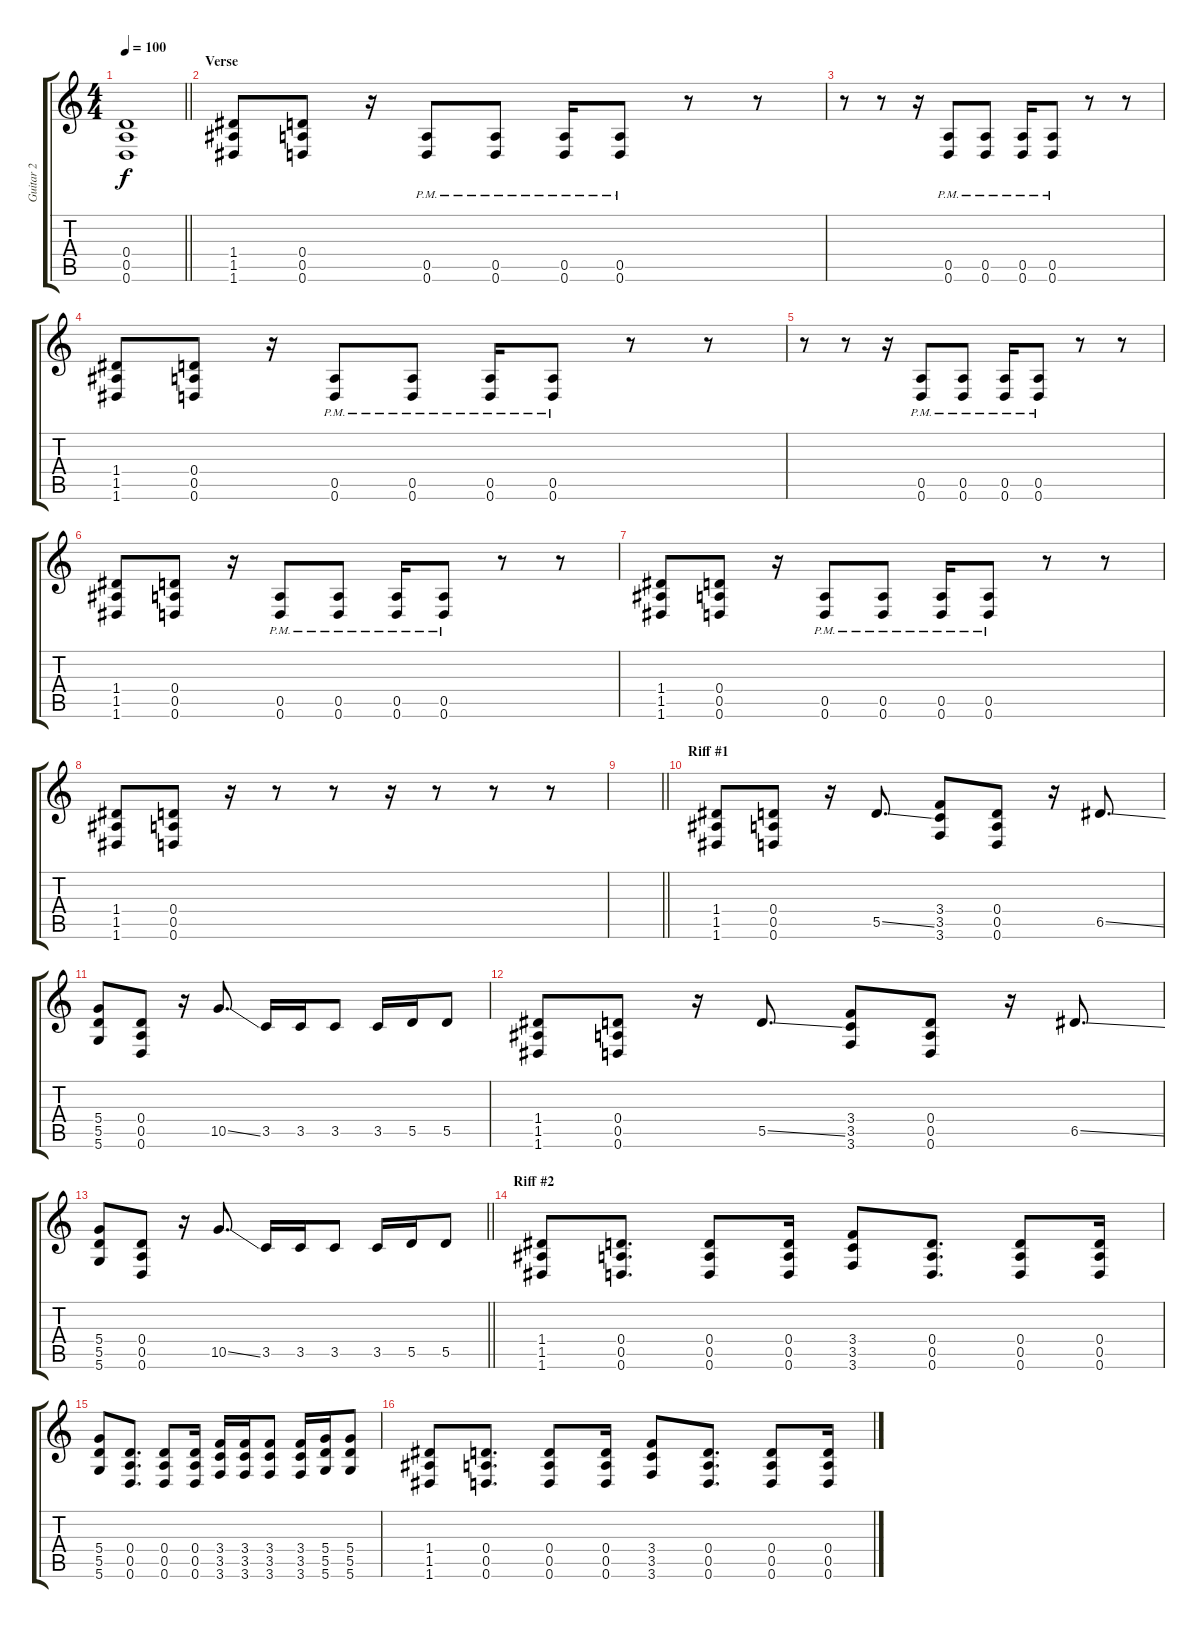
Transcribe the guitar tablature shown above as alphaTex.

\track ("Guitar 2" "Guitar 2") {instrument distortionguitar}
\staff {score tabs}
\tuning (E4 B3 G3 D3 A2 D2) {hide}
\ts (4 4)
\tempo 100
\clef g2
\barLineRight lightlight
\ks c
(0.4 0.5 0.6).1{dy f} |
\section ("" "Verse")
(1.4 1.5 1.6).8 (0.4 0.5 0.6).8 r.16 (0.5{pm} 0.6{pm}).8 (0.5{pm} 0.6{pm}).8 (0.5{pm} 0.6{pm}).16 (0.5{pm} 0.6{pm}).8 r.8 r.8 |
r.8 r.8 r.16 (0.5{pm} 0.6{pm}).8 (0.5{pm} 0.6{pm}).8 (0.5{pm} 0.6{pm}).16 (0.5{pm} 0.6{pm}).8 r.8 r.8 |
(1.4 1.5 1.6).8 (0.4 0.5 0.6).8 r.16 (0.5{pm} 0.6{pm}).8 (0.5{pm} 0.6{pm}).8 (0.5{pm} 0.6{pm}).16 (0.5{pm} 0.6{pm}).8 r.8 r.8 |
r.8 r.8 r.16 (0.5{pm} 0.6{pm}).8 (0.5{pm} 0.6{pm}).8 (0.5{pm} 0.6{pm}).16 (0.5{pm} 0.6{pm}).8 r.8 r.8 |
(1.4 1.5 1.6).8 (0.4 0.5 0.6).8 r.16 (0.5{pm} 0.6{pm}).8 (0.5{pm} 0.6{pm}).8 (0.5{pm} 0.6{pm}).16 (0.5{pm} 0.6{pm}).8 r.8 r.8 |
(1.4 1.5 1.6).8 (0.4 0.5 0.6).8 r.16 (0.5{pm} 0.6{pm}).8 (0.5{pm} 0.6{pm}).8 (0.5{pm} 0.6{pm}).16 (0.5{pm} 0.6{pm}).8 r.8 r.8 |
(1.4 1.5 1.6).8 (0.4 0.5 0.6).8 r.16 r.8 r.8 r.16 r.8 r.8 r.8 |
\barLineRight lightlight
|
\section ("" "Riff #1")
(1.4 1.5 1.6).8{instrument distortionguitar} (0.4 0.5 0.6).8 r.16 5.5{ss}.8{d} (3.4 3.5 3.6).8 (0.4 0.5 0.6).8 r.16 6.5{ss}.8{d} |
(5.4 5.5 5.6).8{instrument distortionguitar} (0.4 0.5 0.6).8 r.16 10.5{ss}.8{d} 3.5.16 3.5.16 3.5.8 3.5.16 5.5.16 5.5.8 |
(1.4 1.5 1.6).8{instrument distortionguitar} (0.4 0.5 0.6).8 r.16 5.5{ss}.8{d} (3.4 3.5 3.6).8 (0.4 0.5 0.6).8 r.16 6.5{ss}.8{d} |
\barLineRight lightlight
(5.4 5.5 5.6).8{instrument distortionguitar} (0.4 0.5 0.6).8 r.16 10.5{ss}.8{d} 3.5.16 3.5.16 3.5.8 3.5.16 5.5.16 5.5.8 |
\section ("" "Riff #2")
(1.4 1.5 1.6).8{instrument distortionguitar} (0.4 0.5 0.6).8{d} (0.4 0.5 0.6).8 (0.4 0.5 0.6).16 (3.4 3.5 3.6).8{instrument distortionguitar} (0.4 0.5 0.6).8{d} (0.4 0.5 0.6).8 (0.4 0.5 0.6).16 |
(5.4 5.5 5.6).8{instrument distortionguitar} (0.4 0.5 0.6).8{d} (0.4 0.5 0.6).8 (0.4 0.5 0.6).16 (3.4 3.5 3.6).16 (3.4 3.5 3.6).16 (3.4 3.5 3.6).8 (3.4 3.5 3.6).16 (5.4 5.5 5.6).16 (5.4 5.5 5.6).8 |
(1.4 1.5 1.6).8{instrument distortionguitar} (0.4 0.5 0.6).8{d} (0.4 0.5 0.6).8 (0.4 0.5 0.6).16 (3.4 3.5 3.6).8{instrument distortionguitar} (0.4 0.5 0.6).8{d} (0.4 0.5 0.6).8 (0.4 0.5 0.6).16
